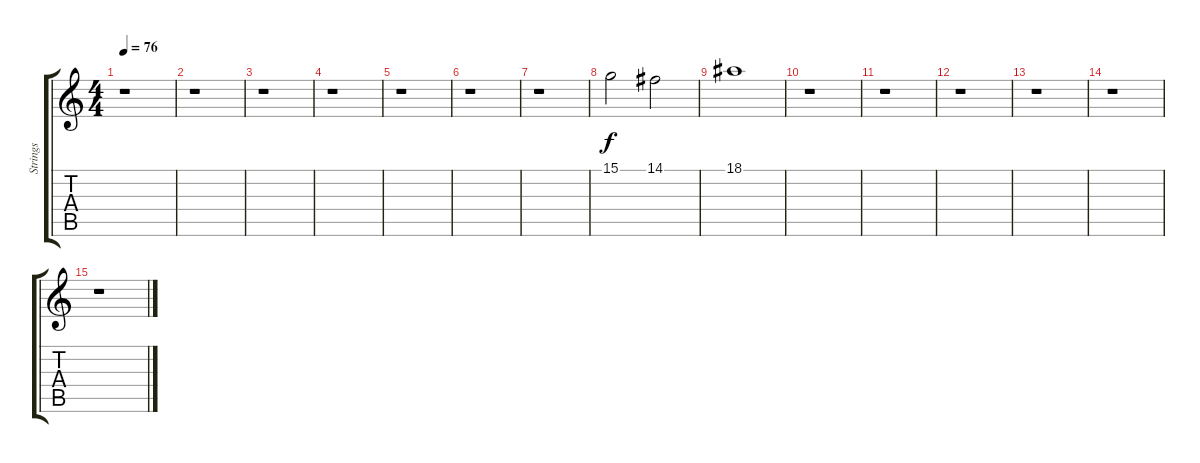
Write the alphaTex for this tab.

\track ("Strings" "Strings") {instrument stringensemble2}
\staff {score tabs}
\tuning (E4 B3 G3 D3 A2 E2) {hide}
\ts (4 4)
\tempo 76
\clef g2
\ks c
r.1{dy f} |
r.1 |
r.1 |
r.1 |
r.1 |
r.1 |
r.1 |
15.1.2 14.1.2 |
18.1.1 |
r.1 |
r.1 |
r.1 |
r.1 |
r.1 |
r.1
